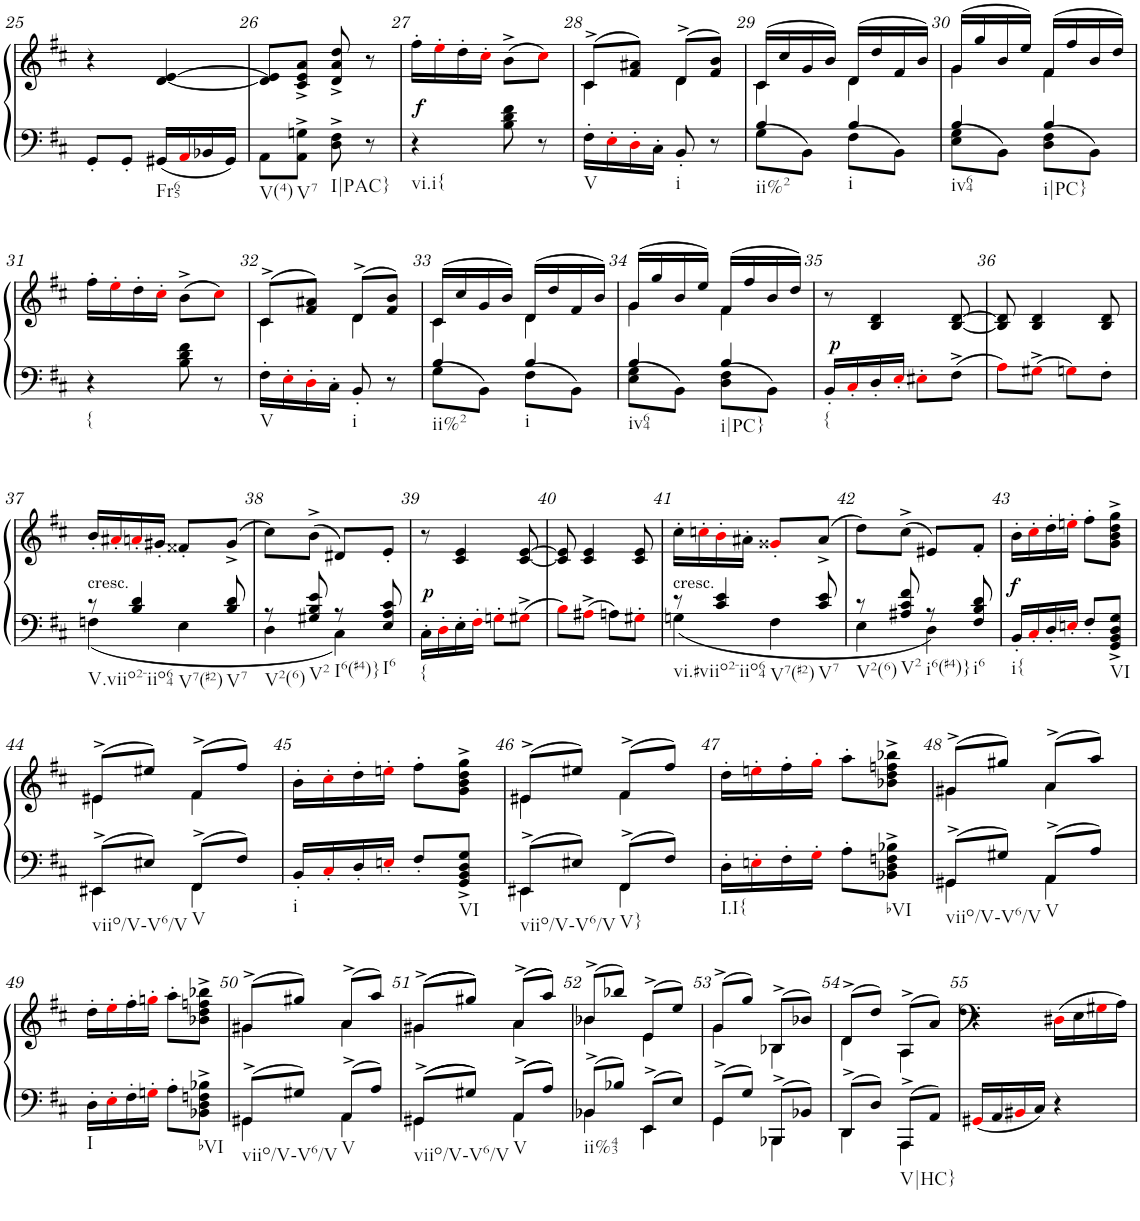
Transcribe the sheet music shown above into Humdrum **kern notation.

**kern	**kern	**dynam
*part1	*part1	*part1
*staff2	*staff1	*staff1/2
*I"Piano	*	*
*I'Pno.	*	*
!!LO:PB:g=z
*clefF4	*clefG2	*
*k[f#c#]	*k[f#c#]	*
*M2/4	*M2/4	*
=25	=25	=25
8GG'/L	4r	.
8GG'/J	.	.
!LO:TX:b:t=Fr65	!	!
16GG#X/LL	[4d/ [4e/	.
16AAi/	.	.
16BB-X/	.	.
16GG#/JJ	.	.
=26	=26	=26
!LO:TX:b:t=V(4)	!	!
8AA\L	8d/] 8e/]L	.
!LO:TX:b:t=V7	!	!
8AA\^ 8Gn\^J	8c#/^ 8e/^ 8a/^J	.
!LO:TX:b:t=I|PAC}	!	!
8D\^ 8F#\^	8d/^ 8a/^ 8dd/^	.
8r	8r	.
=27	=27	=27
!LO:TX:b:t=vi.i{	!	!
!	!	!LO:DY:a=2
4r	16ff#'\LL	f
.	16ee'i\	.
.	16dd'\	.
.	16cc#'i\JJ	.
8B\ 8d\ 8f#\	(8b^\L	.
8r	8cc#i\J)	.
=28	=28	=28
*	*^	*
!LO:TX:b:t=V	!	!	!
16F#'\LL	(8c#^/L	4c#\	.
16E'i\	.	.	.
16D'i\	8f#/ 8a#X/J)	.	.
16C#'\JJ	.	.	.
!LO:TX:b:t=i	!	!	!
8BB'/	(8d^/L	4d\	.
8r	8f#/ 8b/J)	.	.
=29	=29	=29	=29
*^	*	*	*
!LO:TX:b:t=ii%2	!	!	!	!
4B/	8G\L	(16c#/LL	4c#\	.
.	.	16cc#/	.	.
.	8BB\J	16g/	.	.
.	.	16b/JJ)	.	.
!LO:TX:b:t=i	!	!	!	!
4B/	8F#\L	(16d/LL	4d\	.
.	.	16dd/	.	.
.	8BB\J	16f#/	.	.
.	.	16b/JJ)	.	.
=30	=30	=30	=30	=30
!LO:TX:b:t=iv64	!	!	!	!
4B/	8E\ 8G\L	(16g/LL	4g\	.
.	.	16gg/	.	.
.	8BB\J	16b/	.	.
.	.	16ee/JJ)	.	.
!LO:TX:b:t=i|PC}	!	!	!	!
4B/	8D\ 8F#\L	(16f#/LL	4f#\	.
.	.	16ff#/	.	.
.	8BB\J	16b/	.	.
.	.	16dd/JJ)	.	.
*v	*v	*	*	*
*	*v	*v	*
!!LO:LB:g=z
=31	=31	=31
!LO:TX:b:t={	!	!
4r	16ff#'\LL	.
.	16ee'i\	.
.	16dd'\	.
.	16cc#'i\JJ	.
8B\ 8d\ 8f#\	(8b^\L	.
8r	8cc#i\J)	.
=32	=32	=32
*	*^	*
!LO:TX:b:t=V	!	!	!
16F#'\LL	(8c#^/L	4c#\	.
16E'i\	.	.	.
16D'i\	8f#/ 8a#X/J)	.	.
16C#'\JJ	.	.	.
!LO:TX:b:t=i	!	!	!
8BB'/	(8d^/L	4d\	.
8r	8f#/ 8b/J)	.	.
=33	=33	=33	=33
*^	*	*	*
!LO:TX:b:t=ii%2	!	!	!	!
4B/	8G\L	(16c#/LL	4c#\	.
.	.	16cc#/	.	.
.	8BB\J	16g/	.	.
.	.	16b/JJ)	.	.
!LO:TX:b:t=i	!	!	!	!
4B/	8F#\L	(16d/LL	4d\	.
.	.	16dd/	.	.
.	8BB\J	16f#/	.	.
.	.	16b/JJ)	.	.
=34	=34	=34	=34	=34
!LO:TX:b:t=iv64	!	!	!	!
4B/	8E\ 8G\L	(16g/LL	4g\	.
.	.	16gg/	.	.
.	8BB\J	16b/	.	.
.	.	16ee/JJ)	.	.
!LO:TX:b:t=i|PC}	!	!	!	!
4B/	8D\ 8F#\L	(16f#/LL	4f#\	.
.	.	16ff#/	.	.
.	8BB\J	16b/	.	.
.	.	16dd/JJ)	.	.
*v	*v	*	*	*
*	*v	*v	*
=35	=35	=35
!LO:TX:b:t={	!	!
!	!	!LO:DY:a=2
16BB'/LL	8r	p
16C#'i/	.	.
16D'/	4B/ 4d/	.
16E'i/JJ	.	.
8E#X'i\L	.	.
8F#^\J	[8B/ [8d/	.
=36	=36	=36
8Ai\L	8B/] 8d/]	.
8G#X^i\J	4B/ 4d/	.
8Gni\L	.	.
8F#'\J	8B/ 8d/	.
!!LO:LB:g=z
=37	=37	=37
*^	*	*
!	!	!LO:TX:b:t=cresc.	!
!LO:TX:b:t=V.viio2-iio64	!	!	!
8r	4Fn\	16b'/LL	.
.	.	16a#X'i/	.
!LO:TX:b:t=V7(#2)	!	!	!
4B/ 4d/	.	16an'i/	.
.	.	16g#X'/JJ	.
.	4E\	8f##X'/L	.
!LO:TX:b:t=V7	!	!	!
8B/ 8d/	.	(>8g#^/J	.
=38	=38	=38	=38
!LO:TX:b:t=V2(6)	!	!	!
8r	4D\	8cc#\L)	.
!LO:TX:b:t=V2	!	!	!
8G#X/ 8B/ 8e/	.	(8b^\J	.
!LO:TX:b:t=I6(#4)}	!	!	!
8r	4C#\	8d#X/L)	.
!LO:TX:b:t=I6	!	!	!
8E/ 8A/ 8c#/	.	8e'/J	.
*v	*v	*	*
=39	=39	=39
!LO:TX:b:t={	!	!
!	!	!LO:DY:a=2
16C#'\LL	8r	p
16D'i\	.	.
16E'\	4c#/ 4e/	.
16F#'i\JJ	.	.
8Gn'i\L	.	.
8G#X^i\J	[8c#/ [8e/	.
=40	=40	=40
8Bi\L	8c#/] 8e/]	.
8A#X^i\J	4c#/ 4e/	.
8An\L	.	.
8G#X'i\J	8c#/ 8e/	.
=41	=41	=41
*^	*	*
!	!	!LO:TX:b:t=cresc.	!
!LO:TX:b:t=vi.#viio2-iio64	!	!	!
8r	4Gn\	16cc#'\LL	.
.	.	16ccn'i\	.
!LO:TX:b:t=V7(#2)	!	!	!
4c#/ 4e/	.	16b'i\	.
.	.	16a#X'\JJ	.
.	4F#\	8g##X'i/L	.
!LO:TX:b:t=V7	!	!	!
8c#/ 8e/	.	(>8a#^/J	.
=42	=42	=42	=42
!LO:TX:b:t=V2(6)	!	!	!
8r	4E\	8dd\L)	.
!LO:TX:b:t=V2	!	!	!
8A#X/ 8c#/ 8f#/	.	(8cc#^\J	.
!LO:TX:b:t=i6(#4)}	!	!	!
8r	4D\	8e#X/L)	.
!LO:TX:b:t=i6	!	!	!
8F#/ 8B/ 8d/	.	8f#'/J	.
*v	*v	*	*
=43	=43	=43
!LO:TX:b:t=i{	!	!
!	!	!LO:DY:b
16BB'/LL	16b'\LL	f
16C#'i/	16cc#'i\	.
16D'/	16dd'\	.
16En'i/JJ	16een'i\JJ	.
8F#'/L	8ff#'\L	.
!LO:TX:b:t=VI	!	!
8GG/^ 8BB/^ 8D/^ 8G/^J	8g\^ 8b\^ 8dd\^ 8gg\^J	.
!!LO:LB:g=z
=44	=44	=44
*^	*^	*
!LO:TX:b:t=viio/V-V6/V	!	!	!	!
8EE#X^/L	4EE#\	(8e#X^/L	4e#\	.
8E#X/J	.	8ee#X/J)	.	.
!LO:TX:b:t=V	!	!	!	!
8FF#^/L	4FF#\	(8f#^/L	4f#\	.
8F#/J	.	8ff#/J)	.	.
*v	*v	*	*	*
*	*v	*v	*
=45	=45	=45
!LO:TX:b:t=i	!	!
16BB'/LL	16b'\LL	.
16C#'i/	16cc#'i\	.
16D'/	16dd'\	.
16En'i/JJ	16een'i\JJ	.
8F#'/L	8ff#'\L	.
!LO:TX:b:t=VI	!	!
8GG/^ 8BB/^ 8D/^ 8G/^J	8g\^ 8b\^ 8dd\^ 8gg\^J	.
=46	=46	=46
*^	*^	*
!LO:TX:b:t=viio/V-V6/V	!	!	!	!
8EE#X^/L	4EE#\	(8e#X^/L	4e#\	.
8E#X/J	.	8ee#X/J)	.	.
!LO:TX:b:t=V}	!	!	!	!
8FF#^/L	4FF#\	(8f#^/L	4f#\	.
8F#/J	.	8ff#/J)	.	.
*v	*v	*	*	*
*	*v	*v	*
=47	=47	=47
!LO:TX:b:t=I.I{	!	!
16D'\LL	16dd'\LL	.
16En'i\	16een'i\	.
16F#'\	16ff#'\	.
16G'i\JJ	16gg'i\JJ	.
8A'\L	8aa'\L	.
!LO:TX:b:t=bVI	!	!
8BB-X\^ 8D\^ 8Fn\^ 8B-X\^J	8b-X\^ 8dd\^ 8ffn\^ 8bb-X\^J	.
=48	=48	=48
*^	*^	*
!LO:TX:b:t=viio/V-V6/V	!	!	!	!
8GG#X^/L	4GG#\	(8g#X^/L	4g#\	.
8G#X/J	.	8gg#X/J)	.	.
!LO:TX:b:t=V	!	!	!	!
8AA^/L	4AA\	(8a^/L	4a\	.
8A/J	.	8aa/J)	.	.
*v	*v	*	*	*
*	*v	*v	*
!!LO:LB:g=z
=49	=49	=49
!LO:TX:b:t=I	!	!
16D'\LL	16dd'\LL	.
16E'i\	16ee'i\	.
16F#'\	16ff#'\	.
16Gn'i\JJ	16ggn'i\JJ	.
8A'\L	8aa'\L	.
!LO:TX:b:t=bVI	!	!
8BB-X\^ 8D\^ 8Fn\^ 8B-X\^J	8b-X\^ 8dd\^ 8ffn\^ 8bb-X\^J	.
=50	=50	=50
*^	*^	*
!LO:TX:b:t=viio/V-V6/V	!	!	!	!
8GG#X^/L	4GG#\	(8g#X^/L	4g#\	.
8G#X/J	.	8gg#X/J)	.	.
!LO:TX:b:t=V	!	!	!	!
8AA^/L	4AA\	(8a^/L	4a\	.
8A/J	.	8aa/J)	.	.
=51	=51	=51	=51	=51
!LO:TX:b:t=viio/V-V6/V	!	!	!	!
8GG#X^/L	4GG#\	((8g#X^/L	4g#\	.
8G#X/J	.	8gg#X/J))	.	.
!LO:TX:b:t=V	!	!	!	!
8AA^/L	4AA\	((8a^/L	4a\	.
8A/J	.	8aa/J))	.	.
=52	=52	=52	=52	=52
!LO:TX:b:t=ii%43	!	!	!	!
8BB-X^/L	4BB-\	(8b-X^/L	4b-\	.
8B-X/J	.	8bb-X/J)	.	.
8EE^/L	4EE\	(8e^/L	4e\	.
8E/J	.	8ee/J)	.	.
=53	=53	=53	=53	=53
8GG^/L	4GG\	(8g^/L	4g\	.
8G/J	.	8gg/J)	.	.
8BBB-X^/L	4BBB-\	(8B-X^/L	4B-\	.
8BB-X/J	.	8b-X/J)	.	.
=54	=54	=54	=54	=54
8DD^/L	4DD\	(8d^/L	4d\	.
8D/J	.	8dd/J)	.	.
!LO:TX:b:t=V|HC}	!	!	!	!
8AAA^/L	4AAA\	(8A^/L	4A\	.
8AA/J	.	8a/J)	.	.
*v	*v	*	*	*
*	*v	*v	*
=55	=55	=55
16GG#Xi/LL	4r	.
16AA/	.	.
16BB#Xi/	.	.
16C#/JJ	.	.
4r	(16D#Xi\LL	.
.	16E\	.
.	16G#Xi\	.
.	16A\JJ)	.
=	=	=
*-	*-	*-
